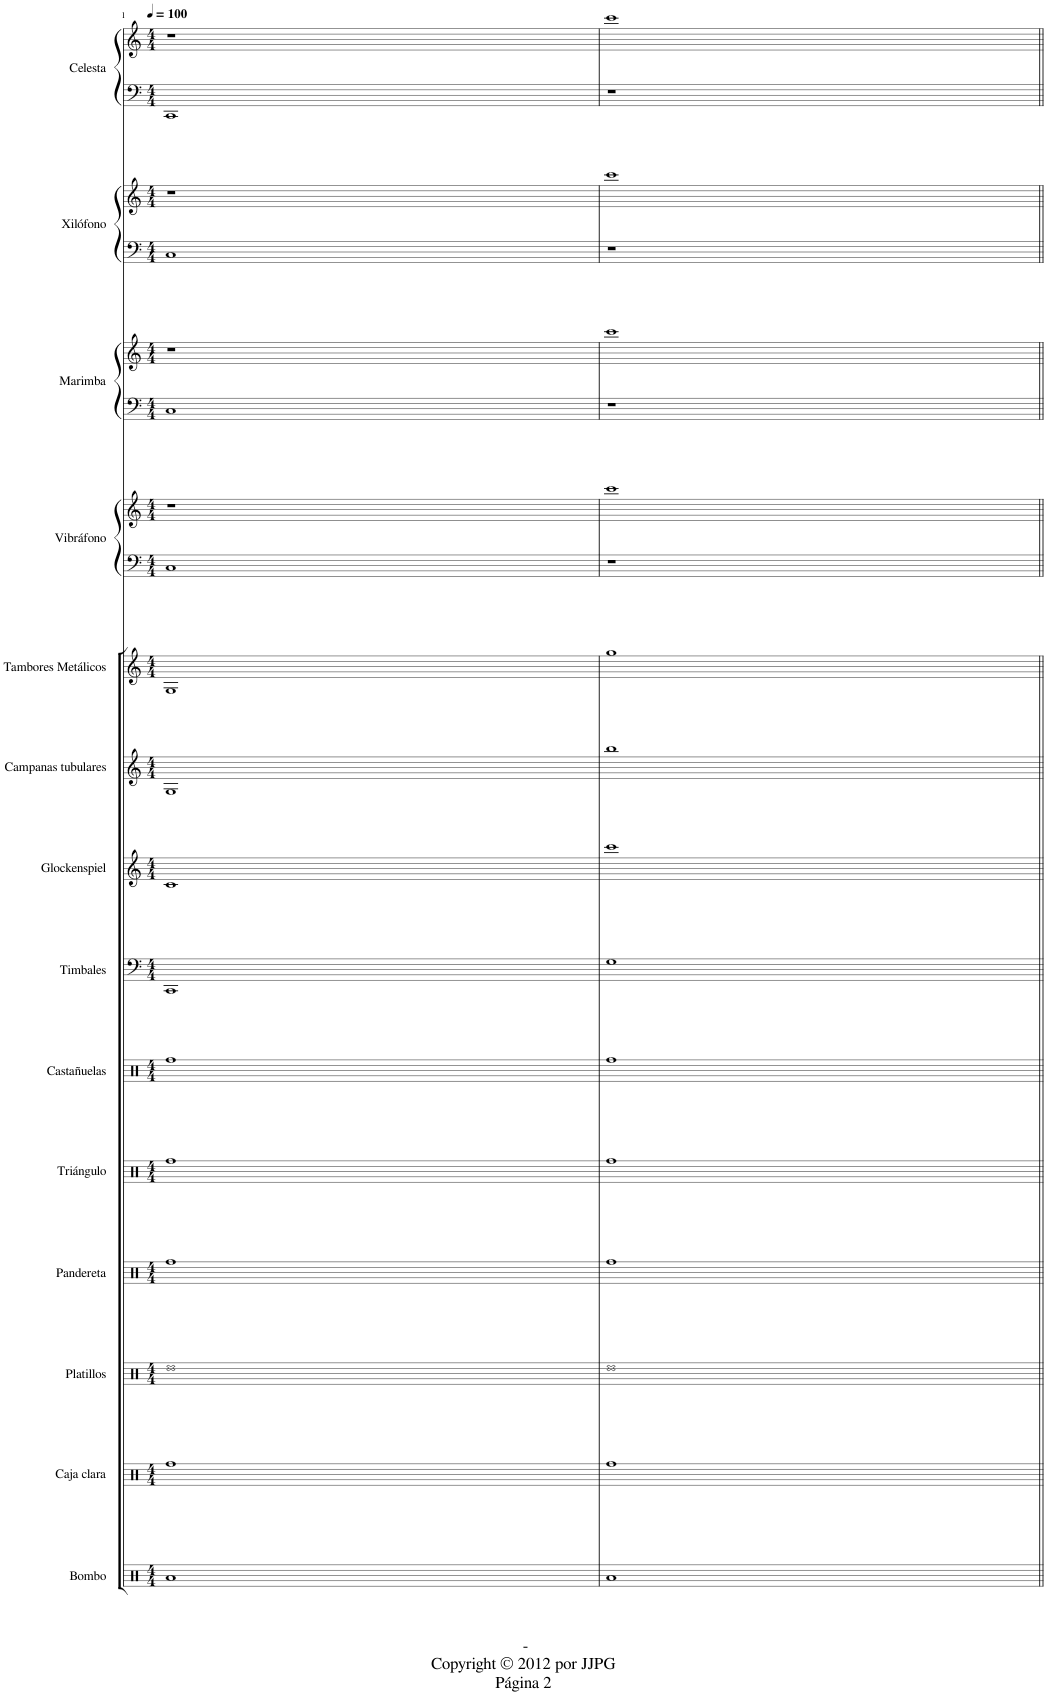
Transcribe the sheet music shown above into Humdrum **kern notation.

**kern	**kern	**kern	**kern	**kern	**kern	**kern	**kern	**kern	**kern	**kern	**kern	**kern	**kern	**kern	**kern	**kern	**kern
*part14	*part13	*part12	*part11	*part10	*part9	*part8	*part7	*part6	*part5	*part4	*part4	*part3	*part3	*part2	*part2	*part1	*part1
*staff18	*staff17	*staff16	*staff15	*staff14	*staff13	*staff12	*staff11	*staff10	*staff9	*staff8	*staff7	*staff6	*staff5	*staff4	*staff3	*staff2	*staff1
*I"Bombo	*I"Caja clara	*I"Platillos	*I"Pandereta	*I"Triángulo	*I"Castañuelas	*I"Timbales	*I"Glockenspiel	*I"Campanas tubulares	*I"Tambores Metálicos	*I"Vibráfono	*	*I"Marimba	*	*I"Xilófono	*	*I"Celesta	*
*I'Bom.	*I'C. clara	*I'Pla.	*I'Pdta.	*	*I'Cst.	*I'Timb.	*I'Glk.	*I'Camp. tub.	*I'Tamb. Met.	*I'Vib.	*	*I'Mrm.	*	*I'Xil.	*	*I'Cel.	*
*clefX	*clefX	*clefX	*clefX	*clefX	*clefX	*clefF4	*clefG2	*clefG2	*clefG2	*clefF4	*clefG2	*clefF4	*clefG2	*clefF4	*clefG2	*clefF4	*clefG2
*	*	*	*	*	*	*	*Trd-14c-24	*	*	*	*	*	*	*Trd-7c-12	*Trd-7c-12	*Trd-7c-12	*Trd-7c-12
*k[]	*k[]	*k[]	*k[]	*k[]	*k[]	*k[]	*k[]	*k[]	*k[]	*k[]	*k[]	*k[]	*k[]	*k[]	*k[]	*k[]	*k[]
*M4/4	*M4/4	*M4/4	*M4/4	*M4/4	*M4/4	*M4/4	*M4/4	*M4/4	*M4/4	*M4/4	*M4/4	*M4/4	*M4/4	*M4/4	*M4/4	*M4/4	*M4/4
*MM100	*MM100	*MM100	*MM100	*MM100	*MM100	*MM100	*MM100	*MM100	*MM100	*MM100	*MM100	*MM100	*MM100	*MM100	*MM100	*MM100	*MM100
=1	=1	=1	=1	=1	=1	=1	=1	=1	=1	=1	=1	=1	=1	=1	=1	=1	=1
1Ra	1Rff	1Rdd	1Rff	1Rff	1Rff	1CC	1c	1G	1G	1C	1r	1C	1r	1C	1r	1CC	1r
=2	=2	=2	=2	=2	=2	=2	=2	=2	=2	=2	=2	=2	=2	=2	=2	=2	=2
1Ra	1Rff	1Rdd	1Rff	1Rff	1Rff	1G	1ccc	1bb	1gg	1r	1ccc	1r	1ccc	1r	1ccc	1r	1ccc
=||	=||	=||	=||	=||	=||	=||	=||	=||	=||	=||	=||	=||	=||	=||	=||	=||	=||
*-	*-	*-	*-	*-	*-	*-	*-	*-	*-	*-	*-	*-	*-	*-	*-	*-	*-
